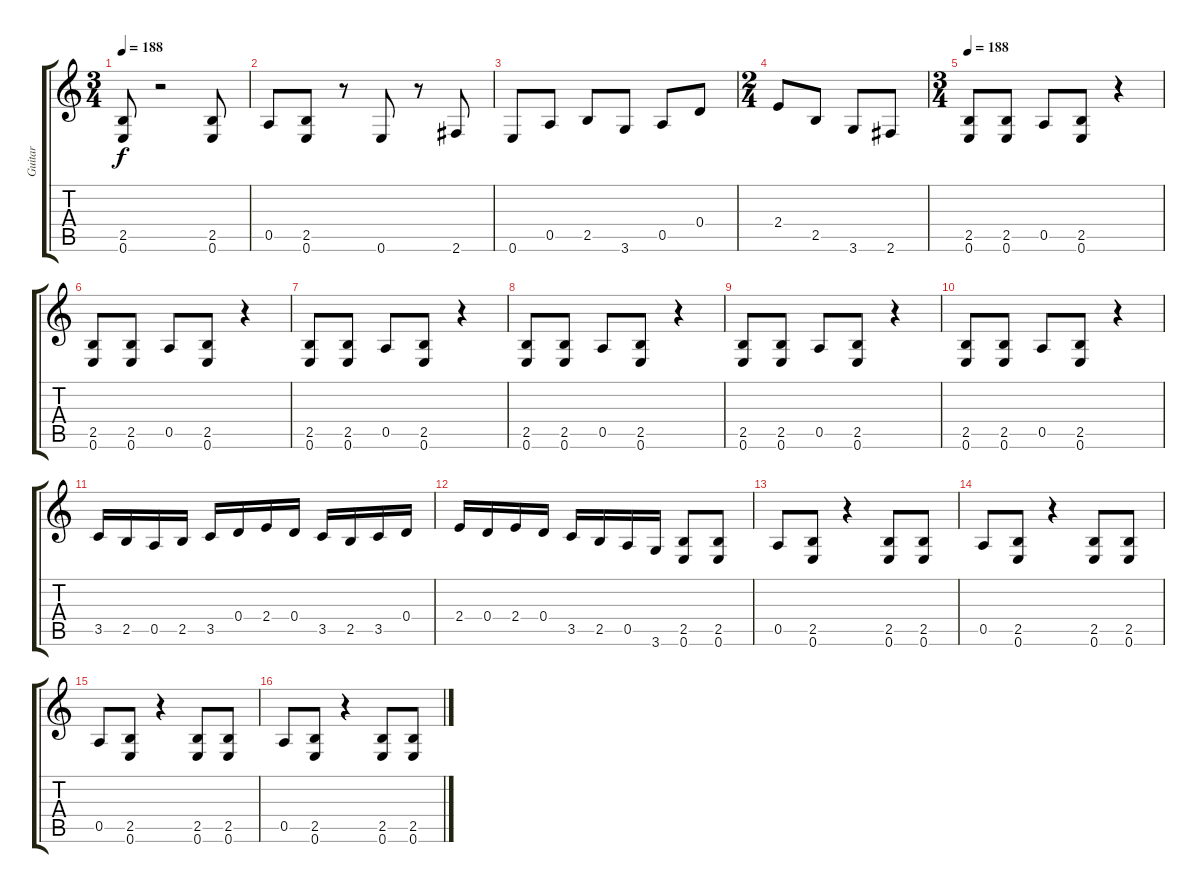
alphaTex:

\track ("Guitar" "Guitar") {instrument distortionguitar}
\staff {score tabs}
\tuning (E4 B3 G3 D3 A2 E2) {hide}
\ts (3 4)
\tempo 188
\clef g2
\ks c
(2.5 0.6).8{dy f} r.2 (2.5 0.6).8 |
0.5.8 (2.5 0.6).8 r.8 0.6.8 r.8 2.6.8 |
0.6.8 0.5.8 2.5.8 3.6.8 0.5.8 0.4.8 |
\ts (2 4)
2.4.8 2.5.8 3.6.8 2.6.8 |
\ts (3 4)
\tempo 188
(2.5 0.6).8 (2.5 0.6).8 0.5.8 (2.5 0.6).8 r.4 |
(2.5 0.6).8 (2.5 0.6).8 0.5.8 (2.5 0.6).8 r.4 |
(2.5 0.6).8 (2.5 0.6).8 0.5.8 (2.5 0.6).8 r.4 |
(2.5 0.6).8 (2.5 0.6).8 0.5.8 (2.5 0.6).8 r.4 |
(2.5 0.6).8 (2.5 0.6).8 0.5.8 (2.5 0.6).8 r.4 |
(2.5 0.6).8 (2.5 0.6).8 0.5.8 (2.5 0.6).8 r.4 |
3.5.16 2.5.16 0.5.16 2.5.16 3.5.16 0.4.16 2.4.16 0.4.16 3.5.16 2.5.16 3.5.16 0.4.16 |
2.4.16 0.4.16 2.4.16 0.4.16 3.5.16 2.5.16 0.5.16 3.6.16 (2.5 0.6).8 (2.5 0.6).8 |
0.5.8 (2.5 0.6).8 r.4 (2.5 0.6).8 (2.5 0.6).8 |
0.5.8 (2.5 0.6).8 r.4 (2.5 0.6).8 (2.5 0.6).8 |
0.5.8 (2.5 0.6).8 r.4 (2.5 0.6).8 (2.5 0.6).8 |
0.5.8 (2.5 0.6).8 r.4 (2.5 0.6).8 (2.5 0.6).8
